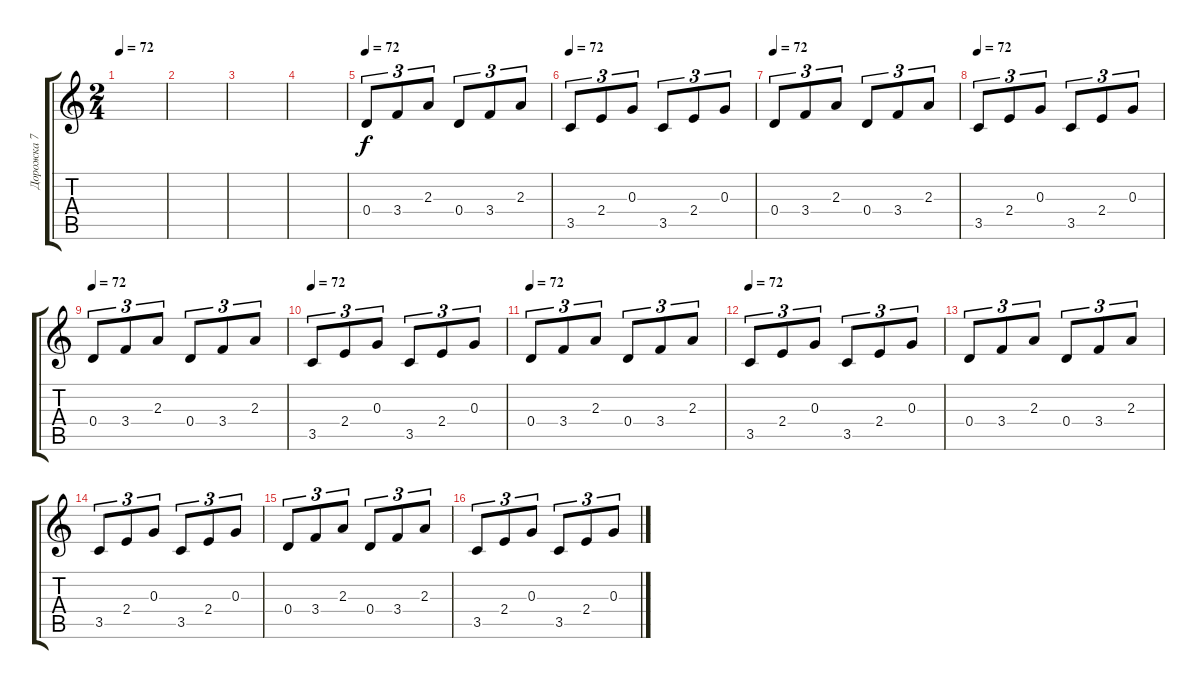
\track ("Дорожка 7" "Дорожка 7") {instrument acousticguitarnylon}
\staff {score tabs}
\tuning (E4 B3 G3 D3 A2 E2) {hide}
\ts (2 4)
\tempo 72
\clef g2
\ks c
|
|
|
|
\tempo 72
0.4.8{tu (3 2)} 3.4.8{tu (3 2)} 2.3.8{tu (3 2)} 0.4.8{tu (3 2)} 3.4.8{tu (3 2)} 2.3.8{tu (3 2)} |
\tempo 72
3.5.8{tu (3 2)} 2.4.8{tu (3 2)} 0.3.8{tu (3 2)} 3.5.8{tu (3 2)} 2.4.8{tu (3 2)} 0.3.8{tu (3 2)} |
\tempo 72
0.4.8{tu (3 2)} 3.4.8{tu (3 2)} 2.3.8{tu (3 2)} 0.4.8{tu (3 2)} 3.4.8{tu (3 2)} 2.3.8{tu (3 2)} |
\tempo 72
3.5.8{tu (3 2)} 2.4.8{tu (3 2)} 0.3.8{tu (3 2)} 3.5.8{tu (3 2)} 2.4.8{tu (3 2)} 0.3.8{tu (3 2)} |
\tempo 72
0.4.8{tu (3 2)} 3.4.8{tu (3 2)} 2.3.8{tu (3 2)} 0.4.8{tu (3 2)} 3.4.8{tu (3 2)} 2.3.8{tu (3 2)} |
\tempo 72
3.5.8{tu (3 2)} 2.4.8{tu (3 2)} 0.3.8{tu (3 2)} 3.5.8{tu (3 2)} 2.4.8{tu (3 2)} 0.3.8{tu (3 2)} |
\tempo 72
0.4.8{tu (3 2)} 3.4.8{tu (3 2)} 2.3.8{tu (3 2)} 0.4.8{tu (3 2)} 3.4.8{tu (3 2)} 2.3.8{tu (3 2)} |
\tempo 72
3.5.8{tu (3 2)} 2.4.8{tu (3 2)} 0.3.8{tu (3 2)} 3.5.8{tu (3 2)} 2.4.8{tu (3 2)} 0.3.8{tu (3 2)} |
0.4.8{tu (3 2)} 3.4.8{tu (3 2)} 2.3.8{tu (3 2)} 0.4.8{tu (3 2)} 3.4.8{tu (3 2)} 2.3.8{tu (3 2)} |
3.5.8{tu (3 2)} 2.4.8{tu (3 2)} 0.3.8{tu (3 2)} 3.5.8{tu (3 2)} 2.4.8{tu (3 2)} 0.3.8{tu (3 2)} |
0.4.8{tu (3 2)} 3.4.8{tu (3 2)} 2.3.8{tu (3 2)} 0.4.8{tu (3 2)} 3.4.8{tu (3 2)} 2.3.8{tu (3 2)} |
3.5.8{tu (3 2)} 2.4.8{tu (3 2)} 0.3.8{tu (3 2)} 3.5.8{tu (3 2)} 2.4.8{tu (3 2)} 0.3.8{tu (3 2)}
